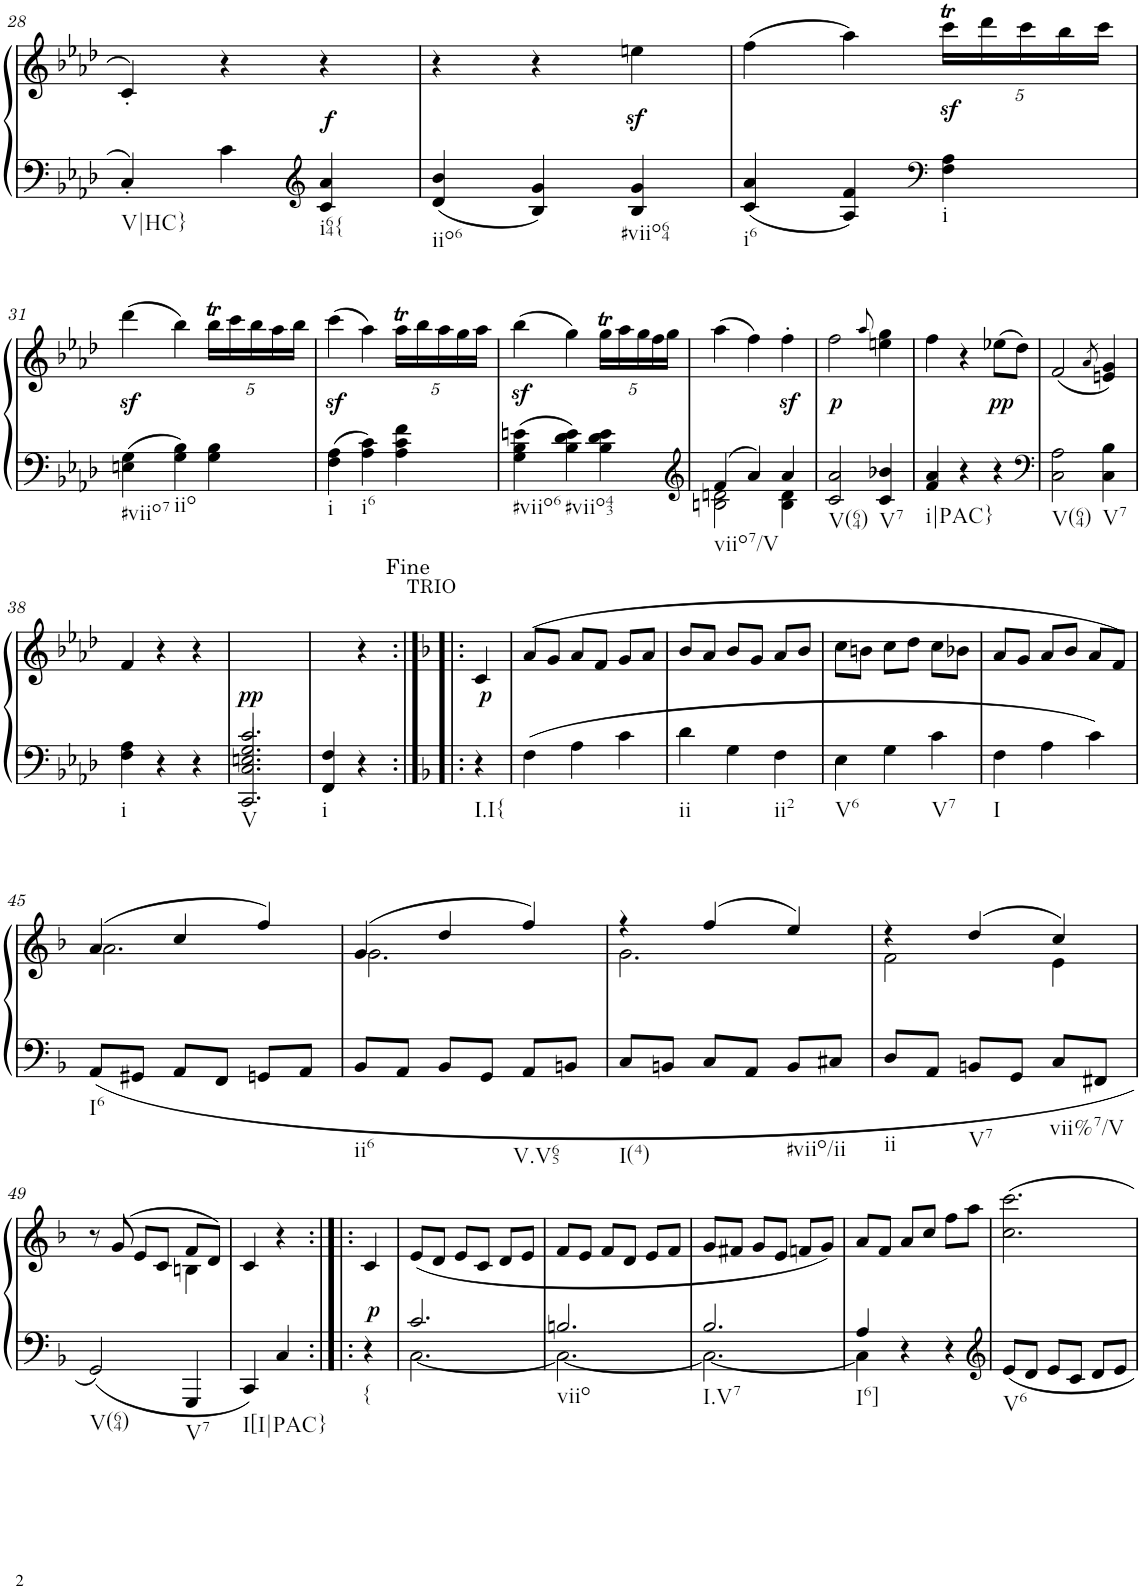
**kern	**kern	**dynam
*part1	*part1	*part1
*staff2	*staff1	*staff1/2
*I"Piano	*	*
*I'Pno	*	*
!!LO:PB:g=z
*clefF4	*clefG2	*
*k[b-e-a-d-]	*k[b-e-a-d-]	*
*A-:	*A-:	*
*M3/4	*M3/4	*
=28	=28	=28
!LO:TX:b:t=V|HC}	!	!
4C'/	4c'/	.
4c\	4r	.
*clefG2	*	*
!LO:TX:b:t=i64{	!	!
!	!	!LO:DY:a=2
4c/ 4a-/	4r	f
=29	=29	=29
!LO:TX:b:t=iio6	!	!
4d-/ 4b-/	4r	.
4B-/ 4g/	4r	.
!LO:TX:b:t=#viio64	!	!
4B-/ 4g/	4eenz<\	.
=30	=30	=30
!LO:TX:b:t=i6	!	!
4c/ 4a-/	(4ff\	.
4A-/ 4f/	4aa-\)	.
*clefF4	*	*
*	*Xbrackettup	*
!LO:TX:b:t=i	!	!
4F\ 4A-\	20cccz<t\LL	.
.	20ddd-\	.
.	20ccc\	.
.	20bb-\	.
.	20ccc\JJ	.
!!LO:LB:g=z
=31	=31	=31
!LO:TX:b:t=#viio7	!	!
4En\ 4G\	(4ddd-z<\	.
!LO:TX:b:t=iio	!	!
4G\ 4B-\	4bb-\)	.
4G\ 4B-\	20bb-T\LL	.
.	20ccc\	.
.	20bb-\	.
.	20aa-\	.
.	20bb-\JJ	.
=32	=32	=32
!LO:TX:b:t=i	!	!
4F\ 4A-\	(4cccz<\	.
!LO:TX:b:t=i6	!	!
4A-\ 4c\	4aa-\)	.
4A-\ 4c\ 4f\	20aa-T\LL	.
.	20bb-\	.
.	20aa-\	.
.	20gg\	.
.	20aa-\JJ	.
=33	=33	=33
!LO:TX:b:t=#viio6	!	!
4G\ 4B-\ 4en\	(4bb-z<\	.
!LO:TX:b:t=#viio43	!	!
4B-\ 4d-\ 4e\	4gg\)	.
4B-\ 4d-\ 4e\	20ggt\LL	.
.	20aa-\	.
.	20gg\	.
.	20ff\	.
.	20gg\JJ	.
=34	=34	=34
*clefG2	*	*
*^	*	*
!LO:TX:b:t=viio7/V	!	!	!
4f/	2Bn\ 2dn\	(4aa-\	.
4a-/	.	4ff\)	.
4a-/	4B\ 4d\	4ffz<'\	.
=35	=35	=35	=35
!LO:TX:b:t=V(64)	!	!	!
!	!	!	!LO:DY:b
*v	*v	*	*
2c/ 2a-/	2ff\	p
.	8qaa-/	.
!LO:TX:b:t=V7	!	!
4c/ 4b-X/	4een\ 4gg\	.
=36	=36	=36
!LO:TX:b:t=i|PAC}	!	!
4f/ 4a-/	4ff\	.
4r	4r	.
!	!	!LO:DY:b
4r	(8ee-X\L	pp
.	8dd-\J)	.
=37	=37	=37
*clefF4	*	*
!LO:TX:b:t=V(64)	!	!
2C\ 2A-\	(2f/	.
.	8qa-/	.
!LO:TX:b:t=V7	!	!
4C\ 4B-\	4en/ 4g/)	.
!!LO:LB:g=z
=38	=38	=38
!LO:TX:b:t=i	!	!
4F\ 4A-\	4f/	.
4r	4r	.
4r	4r	.
=39	=39	=39
*^	*	*
!LO:TX:b:t=V	!	!	!
!	!	!	!LO:DY:b
2.c/	2.CC/ 2.C/ 2.En/ 2.G/	2.ryy	pp
=40	=40	=40	=40
!LO:TX:b:t=i	!	!	!
4F/	4FF/	4ryy	.
4ryy	4r	4r	.
*v	*v	*	*
=40X2:|!|:	=40X2:|!|:	=40X2:|!|:
*k[b-]	*k[b-]	*
*F:	*F:	*
*^	*	*
!	!	!LO:TX:a:t=TRIO	!
!LO:TX:b:t=I.I{	!	!	!
!	!	!	!LO:DY:b
*v	*v	*	*
4r	4c/	p
=41	=41	=41
4F\	(8a/L	.
.	8g/J	.
4A\	8a/L	.
.	8f/J	.
4c\	8g/L	.
.	8a/J	.
=42	=42	=42
!LO:TX:b:t=ii	!	!
4d\	8b-/L	.
.	8a/J	.
4G\	8b-/L	.
.	8g/J	.
!LO:TX:b:t=ii2	!	!
4F\	8a/L	.
.	8b-/J	.
=43	=43	=43
!LO:TX:b:t=V6	!	!
4E\	8cc\L	.
.	8bn\J	.
4G\	8cc\L	.
.	8dd\J	.
!LO:TX:b:t=V7	!	!
4c\	8cc\L	.
.	8b-X\J	.
=44	=44	=44
!LO:TX:b:t=I	!	!
4F\	8a/L	.
.	8g/J	.
4A\	8a/L	.
.	8b-/J	.
4c\	8a/L	.
.	8f/J)	.
!!LO:LB:g=z
=45	=45	=45
*	*^	*
!LO:TX:b:t=I6	!	!	!
8AA/L	(4a/	2.a\	.
8GG#X/J	.	.	.
8AA/L	4cc/	.	.
8FF/J	.	.	.
8GGn/L	4ff/)	.	.
8AA/J	.	.	.
=46	=46	=46	=46
!LO:TX:b:t=ii6	!	!	!
8BB-/L	(4g/	2.g\	.
8AA/J	.	.	.
8BB-/L	4dd/	.	.
8GG/J	.	.	.
!LO:TX:b:t=V.V65	!	!	!
8AA/L	4ff/)	.	.
8BBn/J	.	.	.
=47	=47	=47	=47
!LO:TX:b:t=I(4)	!	!	!
8C/L	4r	2.g\	.
8BBn/J	.	.	.
8C/L	(4ff/	.	.
8AA/J	.	.	.
!LO:TX:b:t=#viio/ii	!	!	!
8BB/L	4ee/)	.	.
8C#X/J	.	.	.
=48	=48	=48	=48
!LO:TX:b:t=ii	!	!	!
8D/L	4r	2f\	.
8AA/J	.	.	.
!LO:TX:b:t=V7	!	!	!
8BBn/L	(4dd/	.	.
8GG/J	.	.	.
!LO:TX:b:t=vii%7/V	!	!	!
8C/L	4cc/)	4e\	.
8FF#X/J	.	.	.
!!LO:LB:g=z	!!
=49	=49	=49	=49
!LO:TX:b:t=V(64)	!	!	!
2GG/	8r	2ryy	.
.	(8g/	.	.
.	8e/L	.	.
.	8c/J	.	.
!LO:TX:b:t=V7	!	!	!
4GGG/	8f/L	4Bn\	.
.	8d/J)	.	.
*	*v	*v	*
=50	=50	=50
!LO:TX:b:t=I[I|PAC}	!	!
4CC/	4c/	.
4C/	4r	.
=50X3:|!|:	=50X3:|!|:	=50X3:|!|:
!LO:TX:b:t={	!	!
!	!	!LO:DY:a=2
4r	4c/	p
=51	=51	=51
*^	*	*
2.c/	[2.C\	(<8e/L	.
.	.	8d/J	.
.	.	8e/L	.
.	.	8c/J	.
.	.	8d/L	.
.	.	8e/J	.
=52	=52	=52	=52
!LO:TX:b:t=viio	!	!	!
2.Bn/	2.C\_	8f/L	.
.	.	8e/J	.
.	.	8f/L	.
.	.	8d/J	.
.	.	8e/L	.
.	.	8f/J	.
=53	=53	=53	=53
!LO:TX:b:t=I.V7	!	!	!
2.B-/	2.C\_	8g/L	.
.	.	8f#X/J	.
.	.	8g/L	.
.	.	8e/J	.
.	.	8fn/L	.
.	.	8g/J)	.
=54	=54	=54	=54
!LO:TX:b:t=I6]	!	!	!
4A/	4C\]	8a/L	.
.	.	8f/J	.
4r	2ryy	8a/L	.
.	.	8cc/J	.
4r	.	8ff\L	.
.	.	8aa\J	.
*v	*v	*	*
=55	=55	=55
*clefG2	*	*
!LO:TX:b:t=V6	!	!
8e/L	2.cc\ 2.ccc\	.
8d/J	.	.
8e/L	.	.
8c/J	.	.
8d/L	.	.
8e/J	.	.
=	=	=
*-	*-	*-
